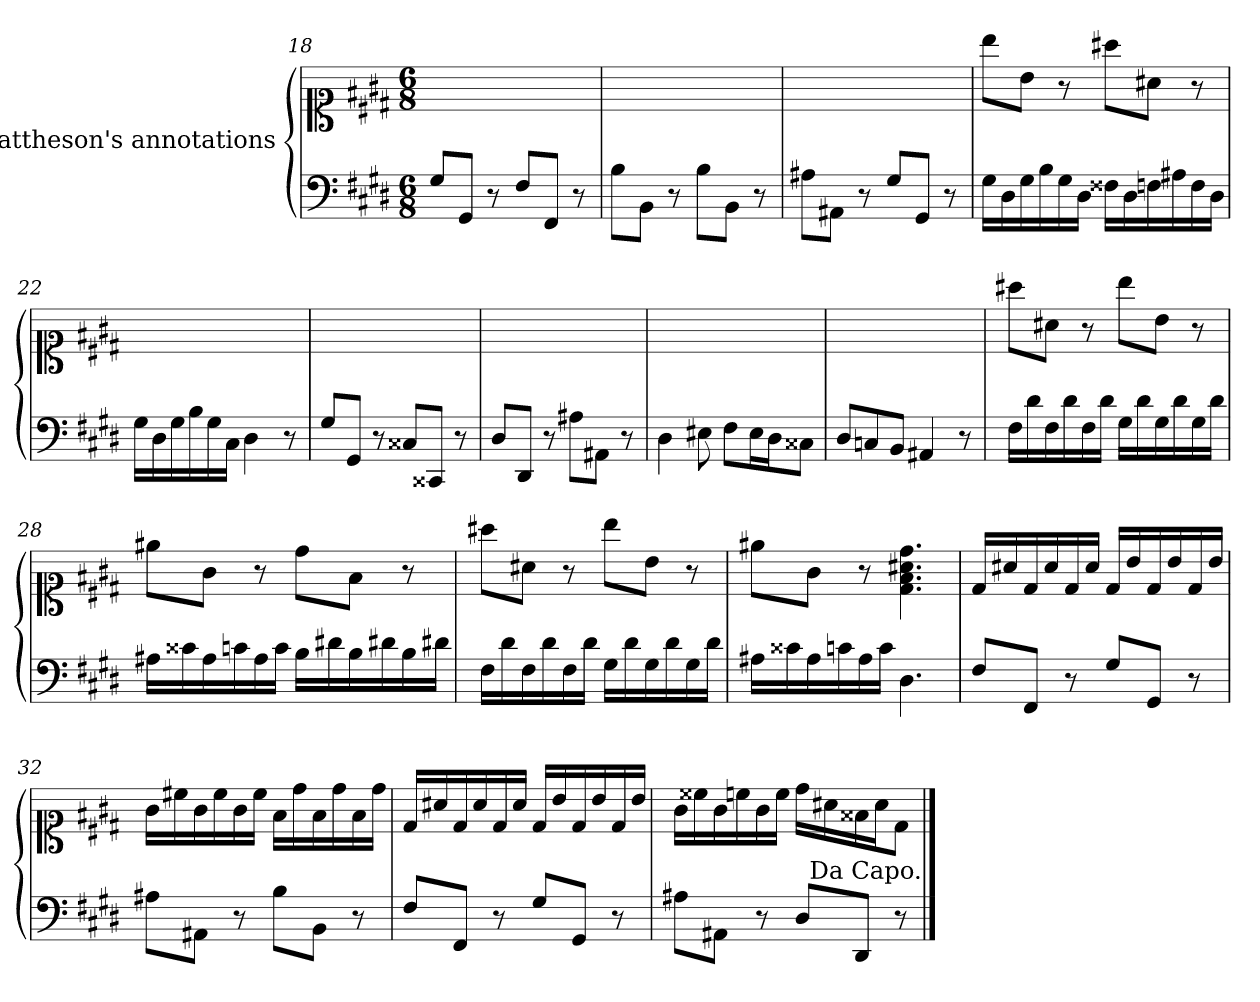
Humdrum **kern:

**kern	**kern
*part2	*part1
*staff2	*staff1
*	*I"Mattheson's annotations
*clefF4	*clefC1
*k[f#c#g#d#]	*k[f#c#g#d#]
*M6/8	*M6/8
=18	=18
8G#L	2.ryy
8GG#J	.
8r	.
8F#L	.
8FF#J	.
8r	.
=19	=19
8BL	2.ryy
8BBJ	.
8r	.
8BL	.
8BBJ	.
8r	.
=20	=20
8A#XL	2.ryy
8AA#XJ	.
8r	.
8G#L	.
8GG#J	.
8r	.
=21	=21
16G#LL	8bbL
16D#	.
16G#	8bJ
16B	.
16G#	8r
16D#JJ	.
16F##XLL	8aa#XL
16D#	.
16F	8a#XJ
16A#X	.
16F	8r
16D#JJ	.
=22	=22
16G#LL	2.ryy
16D#	.
16G#	.
16B	.
16G#	.
16C#JJ	.
4D#	.
8r	.
=23	=23
8G#L	2.ryy
8GG#J	.
8r	.
8C##XL	.
8CC##XJ	.
8r	.
=24	=24
8D#L	2.ryy
8DD#J	.
8r	.
8A#XL	.
8AA#XJ	.
8r	.
=25	=25
4D#	2.ryy
8E#X	.
8F#L	.
16E#L	.
16D#J	.
8C##XJ	.
=26	=26
8D#L	2.ryy
8C	.
8BBJ	.
4AA#X	.
8r	.
=27	=27
16F#LL	8aa#XL
16d#	.
16F#	8a#XJ
16d#	.
16F#	8r
16d#JJ	.
16G#LL	8bbL
16d#	.
16G#	8bJ
16d#	.
16G#	8r
16d#JJ	.
=28	=28
16A#XLL	8ee#XL
16c##X	.
16A#	8g#J
16c	.
16A#	8r
16cJJ	.
16BLL	8dd#L
16d#X	.
16B	8f#J
16d#X	.
16B	8r
16d#XJJ	.
=29	=29
16F#LL	8aa#XL
16d#	.
16F#	8a#XJ
16d#	.
16F#	8r
16d#JJ	.
16G#LL	8bbL
16d#	.
16G#	8bJ
16d#	.
16G#	8r
16d#JJ	.
=30	=30
16A#XLL	8ee#XL
16c##X	.
16A#	8g#J
16c	.
16A#	8r
16cJJ	.
4.D#	4.d# 4.f# 4.a#X 4.dd#
=31	=31
8F#L	16d#LL
.	16a#X
8FF#J	16d#
.	16a#
8r	16d#
.	16a#JJ
8G#L	16d#LL
.	16b
8GG#J	16d#
.	16b
8r	16d#
.	16bJJ
=32	=32
8A#XL	16g#LL
.	16cc#X
8AA#XJ	16g#
.	16cc#
8r	16g#
.	16cc#JJ
8BL	16f#LL
.	16dd#
8BBJ	16f#
.	16dd#
8r	16f#
.	16dd#JJ
=33	=33
8F#L	16d#LL
.	16a#X
8FF#J	16d#
.	16a#
8r	16d#
.	16a#JJ
8G#L	16d#LL
.	16b
8GG#J	16d#
.	16b
8r	16d#
.	16bJJ
=34	=34
8A#XL	16g#LL
.	16cc##X
8AA#XJ	16g#
.	16cc
8r	16g#
.	16ccJJ
8D#L	16dd#LL
.	16a#X
8DD#J	16f##X
.	16a#J
8r	8d#J
!LO:TX:t=Da Capo.	!
==	==
*-	*-
